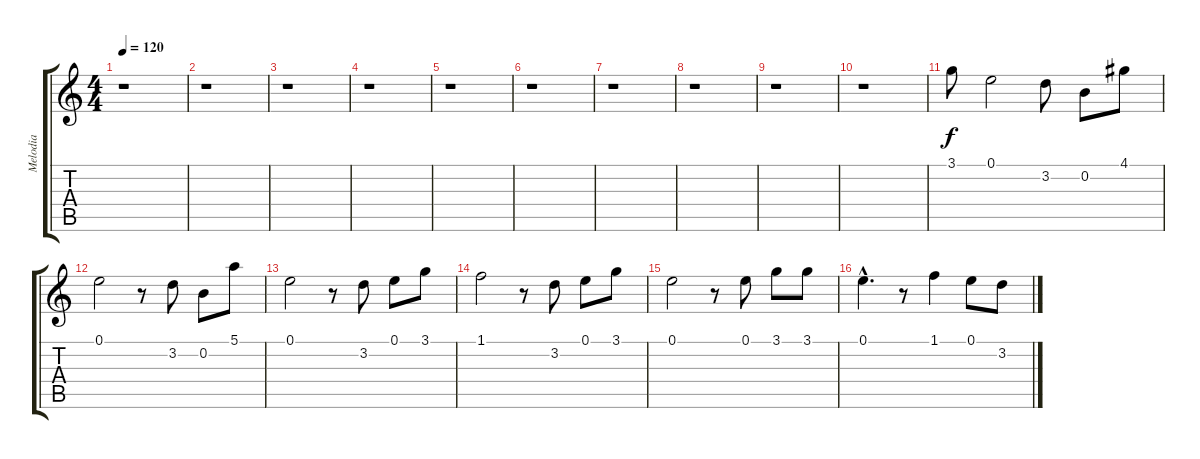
\track ("Melodia" "Melodia") {instrument acousticguitarnylon}
\staff {score tabs}
\tuning (E4 B3 G3 D3 A2 E2) {hide}
\ts (4 4)
\tempo 120
\clef g2
\ks c
r.1{dy f instrument acousticguitarnylon} |
r.1 |
r.1 |
r.1 |
r.1 |
r.1 |
r.1 |
r.1 |
r.1 |
r.1 |
3.1.8 0.1.2 3.2.8 0.2.8 4.1.8 |
0.1.2 r.8 3.2.8 0.2.8 5.1.8 |
0.1.2 r.8 3.2.8 0.1.8 3.1.8 |
1.1.2 r.8 3.2.8 0.1.8 3.1.8 |
0.1.2 r.8 0.1.8 3.1.8 3.1.8 |
0.1{hac}.4{d} r.8 1.1.4 0.1.8 3.2.8
